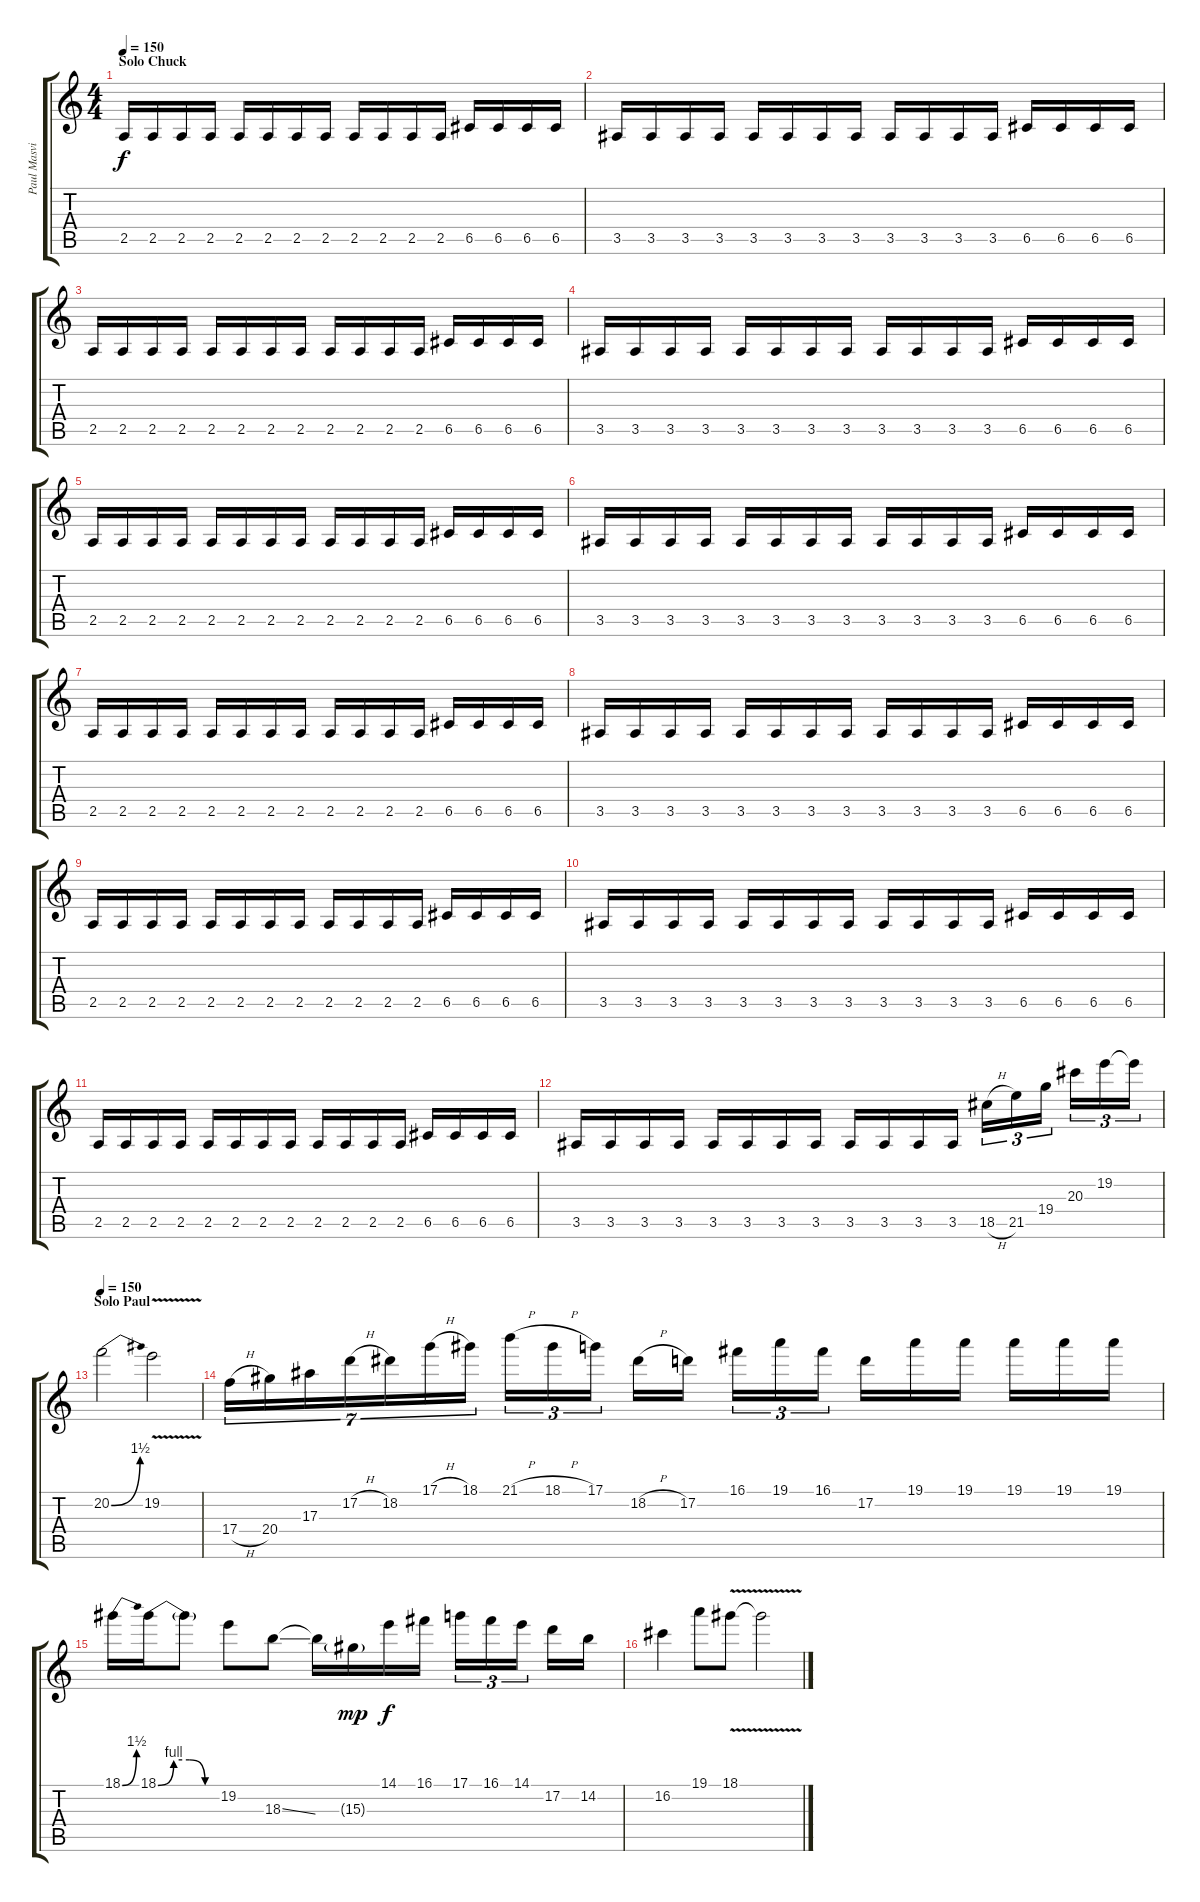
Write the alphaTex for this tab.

\track ("Paul Masvidal" "Paul Masvi") {instrument distortionguitar}
\staff {score tabs}
\tuning (D4 A3 F3 C3 G2 D2) {hide}
\ts (4 4)
\section ("" "Solo Chuck")
\tempo 150
\clef g2
\ks c
2.5.16{dy f} 2.5.16 2.5.16 2.5.16 2.5.16 2.5.16 2.5.16 2.5.16 2.5.16 2.5.16 2.5.16 2.5.16 6.5.16 6.5.16 6.5.16 6.5.16 |
3.5.16 3.5.16 3.5.16 3.5.16 3.5.16 3.5.16 3.5.16 3.5.16 3.5.16 3.5.16 3.5.16 3.5.16 6.5.16 6.5.16 6.5.16 6.5.16 |
2.5.16 2.5.16 2.5.16 2.5.16 2.5.16 2.5.16 2.5.16 2.5.16 2.5.16 2.5.16 2.5.16 2.5.16 6.5.16 6.5.16 6.5.16 6.5.16 |
3.5.16 3.5.16 3.5.16 3.5.16 3.5.16 3.5.16 3.5.16 3.5.16 3.5.16 3.5.16 3.5.16 3.5.16 6.5.16 6.5.16 6.5.16 6.5.16 |
2.5.16 2.5.16 2.5.16 2.5.16 2.5.16 2.5.16 2.5.16 2.5.16 2.5.16 2.5.16 2.5.16 2.5.16 6.5.16 6.5.16 6.5.16 6.5.16 |
3.5.16 3.5.16 3.5.16 3.5.16 3.5.16 3.5.16 3.5.16 3.5.16 3.5.16 3.5.16 3.5.16 3.5.16 6.5.16 6.5.16 6.5.16 6.5.16 |
2.5.16 2.5.16 2.5.16 2.5.16 2.5.16 2.5.16 2.5.16 2.5.16 2.5.16 2.5.16 2.5.16 2.5.16 6.5.16 6.5.16 6.5.16 6.5.16 |
3.5.16 3.5.16 3.5.16 3.5.16 3.5.16 3.5.16 3.5.16 3.5.16 3.5.16 3.5.16 3.5.16 3.5.16 6.5.16 6.5.16 6.5.16 6.5.16 |
2.5.16 2.5.16 2.5.16 2.5.16 2.5.16 2.5.16 2.5.16 2.5.16 2.5.16 2.5.16 2.5.16 2.5.16 6.5.16 6.5.16 6.5.16 6.5.16 |
3.5.16 3.5.16 3.5.16 3.5.16 3.5.16 3.5.16 3.5.16 3.5.16 3.5.16 3.5.16 3.5.16 3.5.16 6.5.16 6.5.16 6.5.16 6.5.16 |
2.5.16 2.5.16 2.5.16 2.5.16 2.5.16 2.5.16 2.5.16 2.5.16 2.5.16 2.5.16 2.5.16 2.5.16 6.5.16 6.5.16 6.5.16 6.5.16 |
3.5.16 3.5.16 3.5.16 3.5.16 3.5.16 3.5.16 3.5.16 3.5.16 3.5.16 3.5.16 3.5.16 3.5.16 18.5{h}.16{tu (3 2)} 21.5.16{tu (3 2)} 19.4.16{tu (3 2)} 20.3.16{tu (3 2)} 19.2.16{tu (3 2)} 19.2{t}.16{tu (3 2)} |
\section ("" "Solo Paul")
\tempo 150
20.2{be (bend 0 0 60 6)}.2 19.2{v}.2 |
17.4{h}.16{tu (7 4)} 20.4.16{tu (7 4)} 17.3.16{tu (7 4)} 17.2{h}.16{tu (7 4)} 18.2.16{tu (7 4)} 17.1{h}.16{tu (7 4)} 18.1.16{tu (7 4)} 21.1{h}.16{tu (3 2)} 18.1{h}.16{tu (3 2)} 17.1.16{tu (3 2)} 18.2{h}.16 17.2.16 16.1.16{tu (3 2)} 19.1.16{tu (3 2)} 16.1.16{tu (3 2)} 17.2.16 19.1.16 19.1.16 19.1.16 19.1.16 19.1.16 |
18.1{be (bend 0 0 60 6)}.16 18.1{be (custom 0 0 15 4 30 4 45 0 60 0)}.16 18.1{t}.8 19.2.8 18.3{ss}.8 18.3{t}.16 15.3{g}.16{dy mp} 14.1.16{dy f} 16.1.16 17.1.16{tu (3 2)} 16.1.16{tu (3 2)} 14.1.16{tu (3 2)} 17.2.16 14.2.16 |
16.2.4 19.1.8 18.1{v}.8 18.1{t}.2
